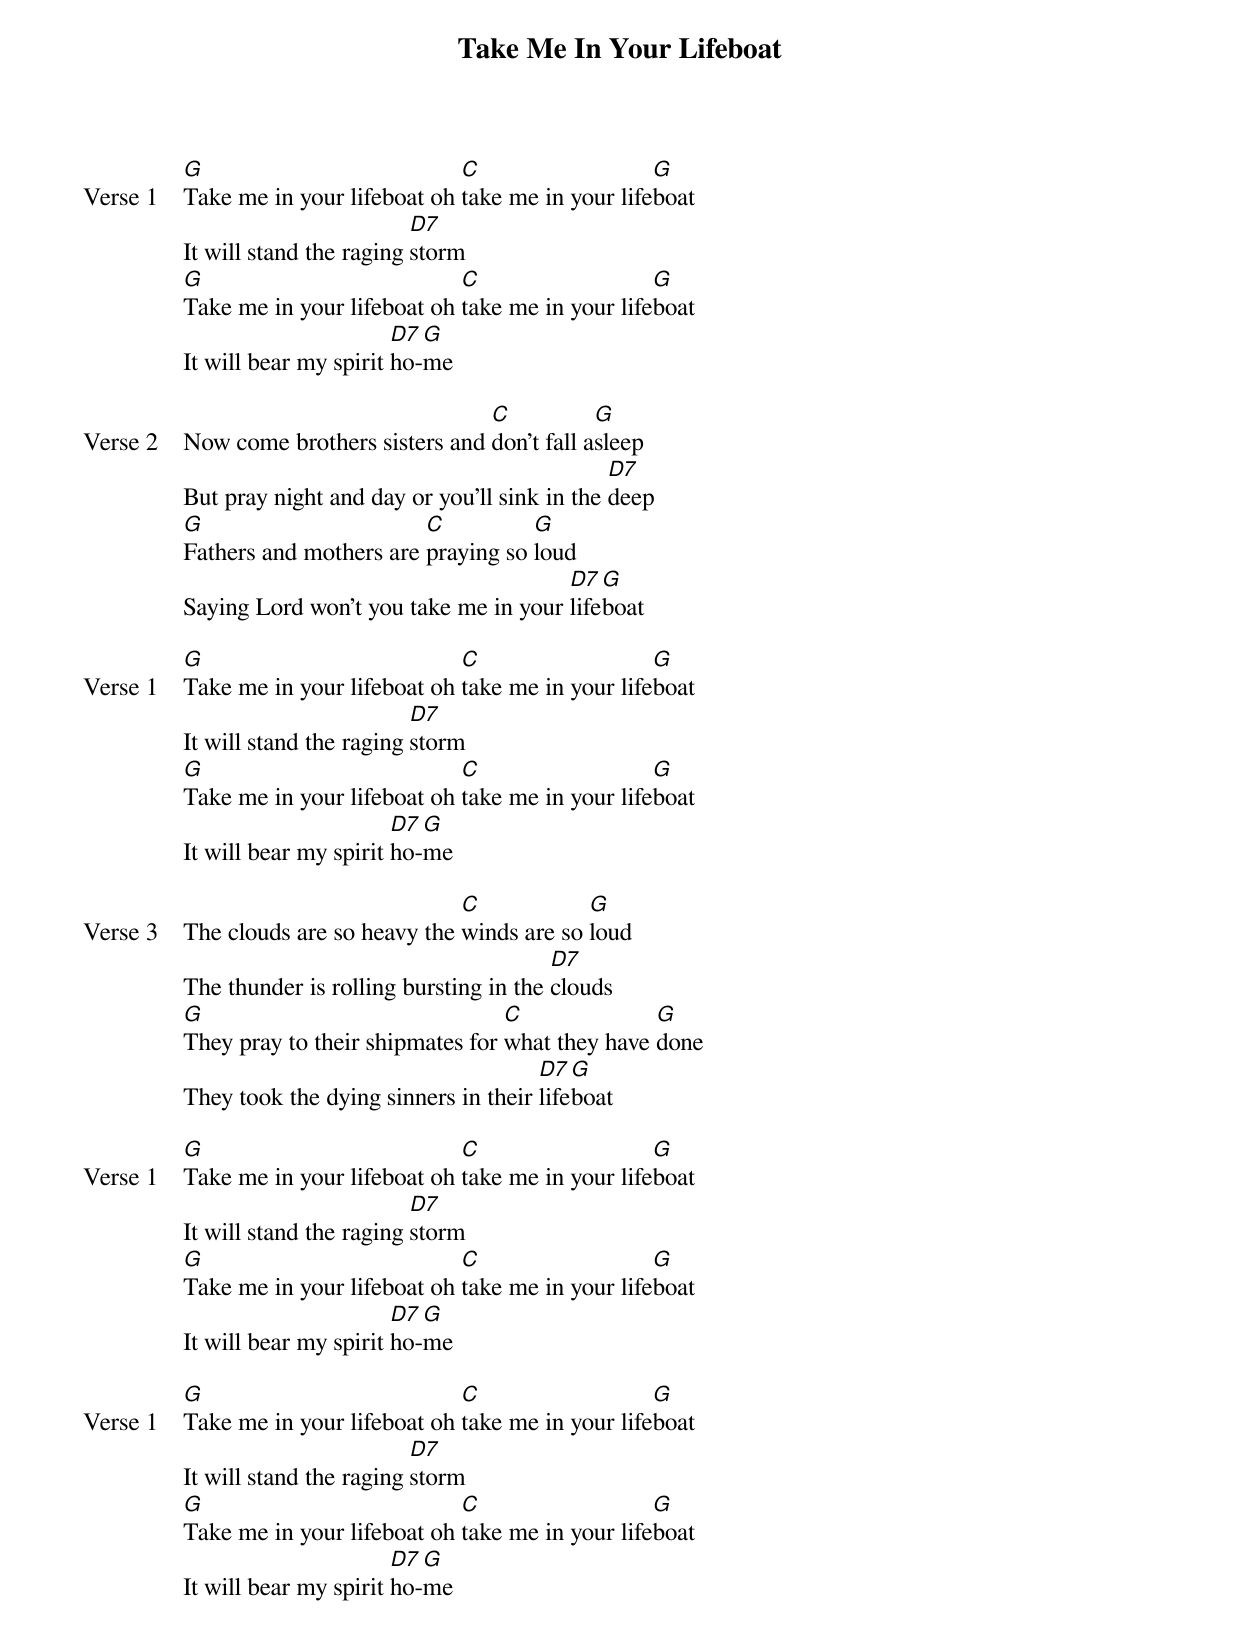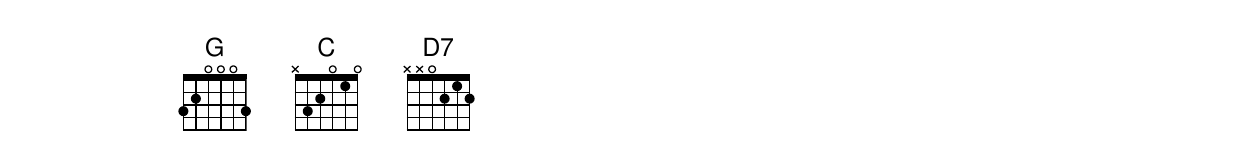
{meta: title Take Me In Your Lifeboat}
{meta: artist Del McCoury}
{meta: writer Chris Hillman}

{start_of_verse: Verse 1}
[G]Take me in your lifeboat oh [C]take me in your life[G]boat
It will stand the raging [D7]storm
[G]Take me in your lifeboat oh [C]take me in your life[G]boat
It will bear my spirit [D7]ho-[G]me
{end_of_verse}

{start_of_verse: Verse 2}
Now come brothers sisters and [C]don't fall a[G]sleep
But pray night and day or you'll sink in the [D7]deep
[G]Fathers and mothers are [C]praying so [G]loud
Saying Lord won't you take me in your [D7]life[G]boat
{end_of_verse}

{start_of_verse: Verse 1}
[G]Take me in your lifeboat oh [C]take me in your life[G]boat
It will stand the raging [D7]storm
[G]Take me in your lifeboat oh [C]take me in your life[G]boat
It will bear my spirit [D7]ho-[G]me
{end_of_verse}

{start_of_verse: Verse 3}
The clouds are so heavy the [C]winds are so [G]loud
The thunder is rolling bursting in the [D7]clouds
[G]They pray to their shipmates for [C]what they have [G]done
They took the dying sinners in their [D7]life[G]boat
{end_of_verse}

{start_of_verse: Verse 1}
[G]Take me in your lifeboat oh [C]take me in your life[G]boat
It will stand the raging [D7]storm
[G]Take me in your lifeboat oh [C]take me in your life[G]boat
It will bear my spirit [D7]ho-[G]me
{end_of_verse}

{start_of_verse: Verse 1}
[G]Take me in your lifeboat oh [C]take me in your life[G]boat
It will stand the raging [D7]storm
[G]Take me in your lifeboat oh [C]take me in your life[G]boat
It will bear my spirit [D7]ho-[G]me
{end_of_verse}
